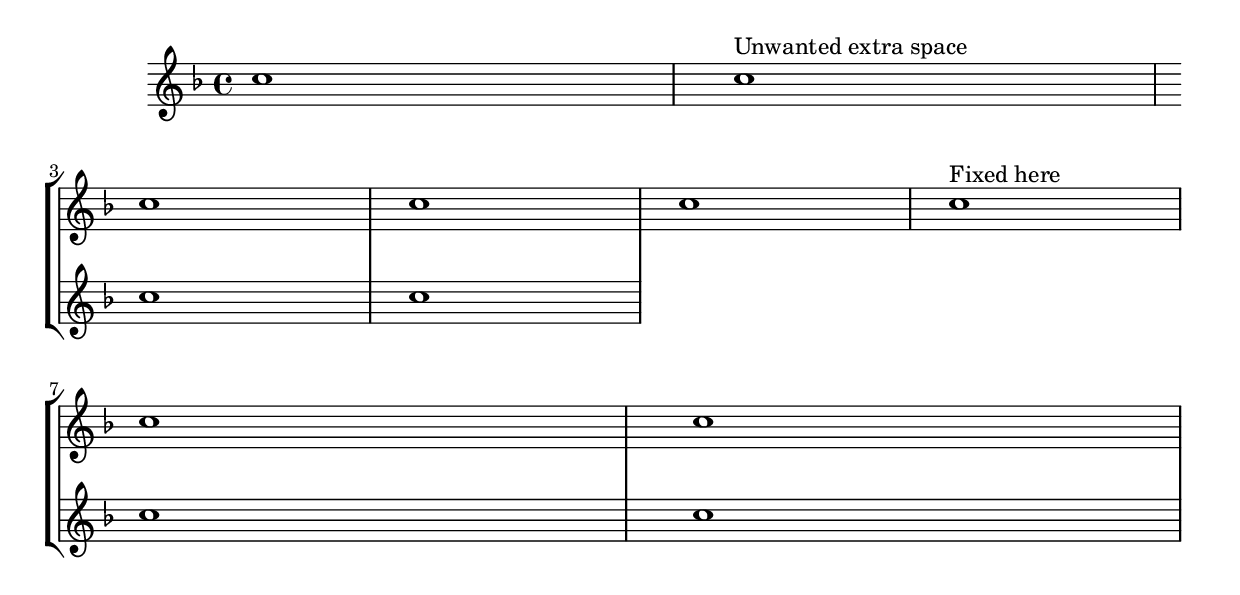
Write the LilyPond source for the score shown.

%% Do not edit this file; it is automatically
%% generated from LSR http://lsr.dsi.unimi.it
%% This file is in the public domain.
\version "2.13.16"

\header {
  lsrtags = "staff-notation, contexts-and-engravers, breaks"

%% Translation of GIT committish: 5a7301fc350ffc3ab5bd3a2084c91666c9e9a549
  texidoces = "
Al añadir un pentagrama nuevo en un salto de línea, por desgracia
se añade un espacio adicional al final de la línea antes del salto
(reservado para hacer sitio a un cambio de armadura que de todas
formas no se va a imprimir). La solución alternativa es añadir un
ajuste para @code{Staff.explicitKeySignatureVisibility} como se
muestra en el ejemplo.

"
  doctitlees = "Añadir un pentagrama adicional en un salto de línea"

  texidoc = "
When adding a new staff at a line break, some extra space is
unfortunately added at the end of the line before the break (to fit in
a key signature change, which  will never be printed anyway).  The
workaround is to add a setting of
@code{Staff.explicitKeySignatureVisibility} as is shown in the example.


"
  doctitle = "Adding an extra staff at a line break"
} % begin verbatim

\score {
  \new StaffGroup \relative c'' {
    \new Staff
    \key f \major
    c1 c^"Unwanted extra space" \break
    << { c1 | c }
       \new Staff {
         \key f \major
         \once \override Staff.TimeSignature #'stencil = ##f
         c1 | c
       }
    >>
    c1 | c^"Fixed here" \break
    << { c1 | c }
       \new Staff {
         \once \set Staff.explicitKeySignatureVisibility = #end-of-line-invisible
         \key f \major
         \once \override Staff.TimeSignature #'stencil = ##f
         c1 | c
       }
    >>
  }
}

